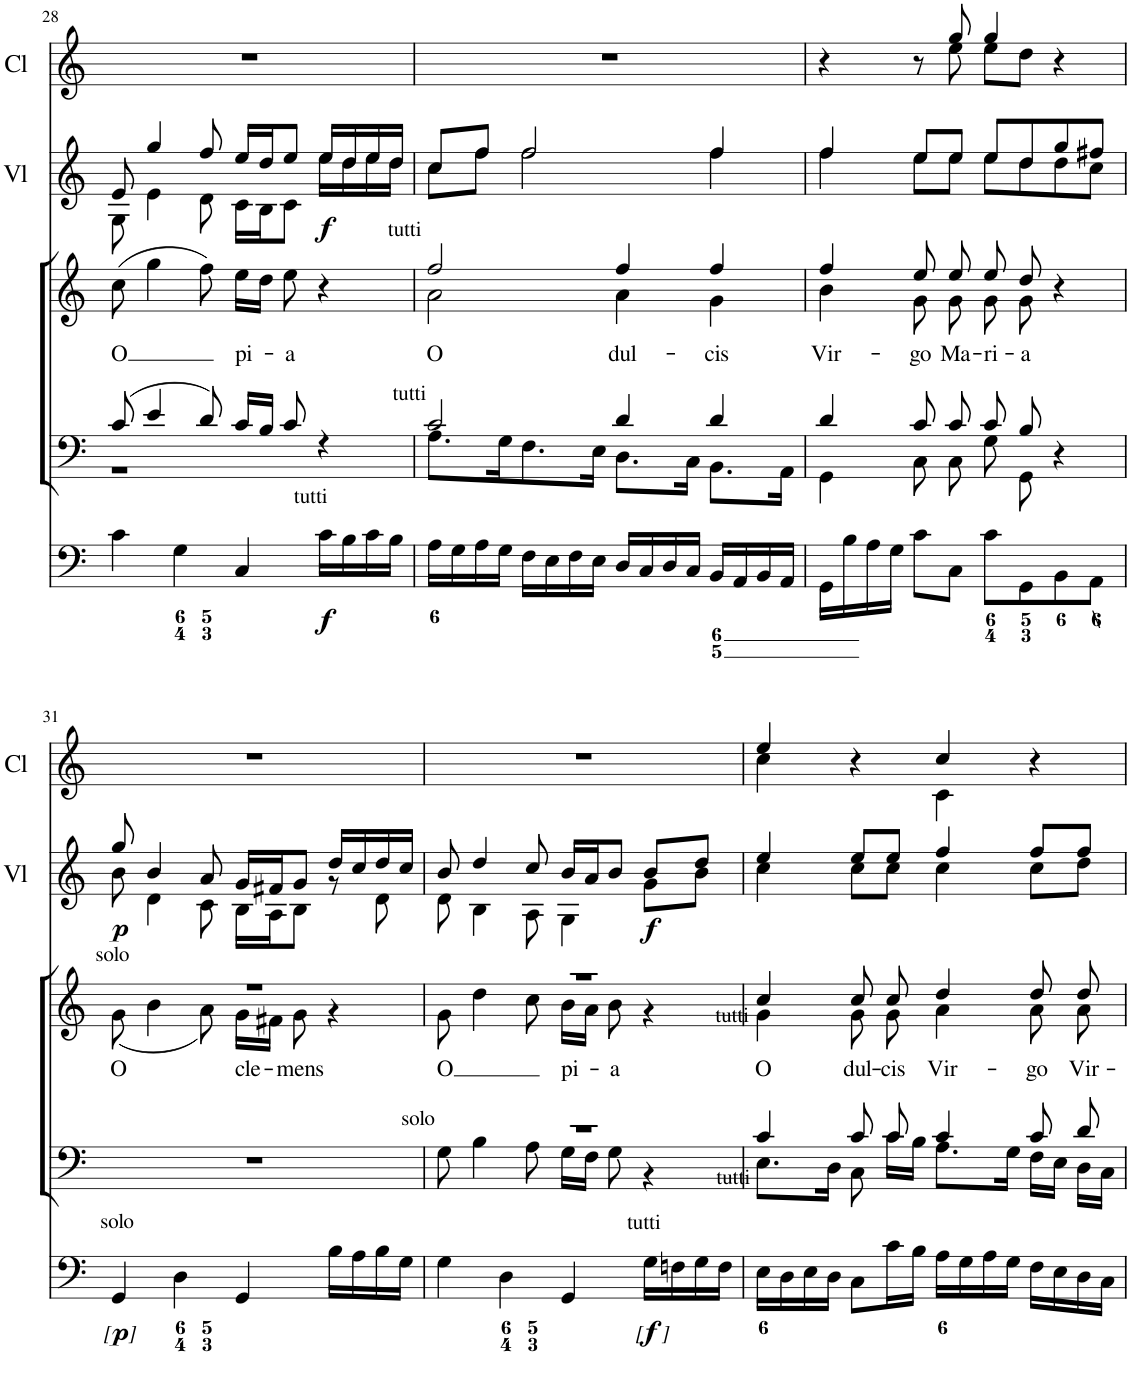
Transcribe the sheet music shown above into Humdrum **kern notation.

**kern	**dynam	**kern	**kern	**text	**kern	**dynam	**kern
*part5	*part5	*part4	*part3	*part3	*part2	*part2	*part1
*staff5	*staff5	*staff4	*staff3	*staff3	*staff2	*staff2	*staff1
*I"Organo	*	*I"TB	*I"SA	*	*I"2 Violini	*	*I"2 Clarini
*	*	*	*	*	*I'Vl	*	*I'Cl
!!LO:PB:g=z
*clefF4	*	*clefF4	*clefG2	*	*clefG2	*	*clefG2
*k[]	*	*k[]	*k[]	*	*k[]	*	*k[]
*M4/4	*	*M4/4	*M4/4	*	*M4/4	*	*M4/4
*met(c)	*	*met(c)	*met(c)	*	*met(c)	*	*met(c)
=28	=28	=28	=28	=28	=28	=28	=28
*	*	*^	*	*	*	*	*
!	!	!	!	!	!LO:LY:b	!	!	!
*	*	*	*	*	*	*^	*	*
4c\	.	(8c/	1r	(8cc\	-O	8e/	8G\	.	1r
.	.	4e/	.	4gg\	.	4gg/	4e\	.	.
4G\	.	.	.	.	.	.	.	.	.
.	.	8d/)	.	8ff\)	.	8ff/	8d\	.	.
!	!	!	!	!	!LO:LY:b	!	!	!	!
4C/	.	16c/LL	.	16ee\LL	pi-	16ee/LL	16c\LL	.	.
.	.	16B/JJ	.	16dd\JJ	.	16dd/J	16B\J	.	.
!	!	!	!	!	!LO:LY:b	!	!	!	!
.	.	8c/	.	8ee\	-a	8ee/J	8c\J	.	.
!LO:TX:a:t=tutti	!	!	!	!	!	!	!	!	!
!	!LO:DY:b	!	!	!	!	!	!	!LO:DY:b	!
16c\LL	f	4r	.	4r	.	16ee/LL	16ee\LL	f	.
16B\	.	.	.	.	.	16dd/	16dd\	.	.
16c\	.	.	.	.	.	16ee/	16ee\	.	.
16B\JJ	.	.	.	.	.	16dd/JJ	16dd\JJ	.	.
=29	=29	=29	=29	=29	=29	=29	=29	=29	=29
*	*	*	*	*^	*	*	*	*	*
!	!	!	!	!LO:TX:a:t=tutti	!	!	!	!	!	!
!	!	!LO:TX:a:t=tutti	!	!	!	!	!	!	!	!
!	!	!	!	!	!	!LO:LY:b	!	!	!	!
16A\LL	.	2c/	8.A\L	2ff/	2a\	O	8cc/L	8cc\L	.	1r
16G\	.	.	.	.	.	.	.	.	.	.
16A\	.	.	.	.	.	.	8ff/J	8ff\J	.	.
16G\JJ	.	.	16G\K	.	.	.	.	.	.	.
16F\LL	.	.	8.F\	.	.	.	2ff/	2ff\	.	.
16E\	.	.	.	.	.	.	.	.	.	.
16F\	.	.	.	.	.	.	.	.	.	.
16E\JJ	.	.	16E\Jk	.	.	.	.	.	.	.
!	!	!	!	!	!	!LO:LY:b	!	!	!	!
16D/LL	.	4d/	8.D\L	4ff/	4a\	dul-	.	.	.	.
16C/	.	.	.	.	.	.	.	.	.	.
16D/	.	.	.	.	.	.	.	.	.	.
16C/JJ	.	.	16C\Jk	.	.	.	.	.	.	.
!	!	!	!	!	!	!LO:LY:b	!	!	!	!
16BB/LL	.	4d/	8.BB\L	4ff/	4g\	-cis	4ff/	4ff\	.	.
16AA/	.	.	.	.	.	.	.	.	.	.
16BB/	.	.	.	.	.	.	.	.	.	.
16AA/JJ	.	.	16AA\Jk	.	.	.	.	.	.	.
=30	=30	=30	=30	=30	=30	=30	=30	=30	=30	=30
!	!	!	!	!	!	!LO:LY:b	!	!	!	!
*	*	*	*	*	*	*	*	*	*	*^
16GG\LL	.	4d/	4GG\	4ff/	4b\	Vir-	4ff/	4ff\	.	4r	4.ryy
16B\	.	.	.	.	.	.	.	.	.	.	.
16A\	.	.	.	.	.	.	.	.	.	.	.
16G\JJ	.	.	.	.	.	.	.	.	.	.	.
!	!	!	!	!	!	!LO:LY:b	!	!	!	!	!
8c\L	.	8c/	8C\	8ee/	8g\	-go	8ee/L	8ee\L	.	8r	.
!	!	!	!	!	!	!LO:LY:b	!	!	!	!	!
8C\J	.	8c/	8C\	8ee/	8g\	Ma-	8ee/J	8ee\J	.	8gg/	8ee\
!	!	!	!	!	!	!LO:LY:b	!	!	!	!	!
8c\L	.	8c/	8G\	8ee/	8g\	-ri-	8ee/L	8ee\L	.	4gg/	8ee\L
!	!	!	!	!	!	!LO:LY:b	!	!	!	!	!
8GG\	.	8B/	8GG\	8dd/	8g\	-a	8dd/	8dd\	.	.	8dd\J
8BB\	.	4r	4ryy	4r	4ryy	.	8gg/	8dd\	.	4r	4ryy
8AA\J	.	.	.	.	.	.	8ff#X/J	8cc\J	.	.	.
*	*	*v	*v	*	*	*	*	*	*	*v	*v
!!LO:LB:g=z
=31	=31	=31	=31	=31	=31	=31	=31	=31	=31
!	!	!	!LO:TX:a:t=solo	!	!	!	!	!	!
!LO:TX:a:t=solo	!	!	!	!	!	!	!	!	!
!	!LO:DY:b	!	!	!	!LO:LY:b	!	!	!	!
!	!LO:DY:n=1:b	!	!	!	!	!	!	!	!
!	!LO:DY:n=2:b	!	!	!	!	!	!	!LO:DY:b	!
4GG/	other-dynamics p other-dynamics	1r	1r	(8g\	O	8gg/	8b\	p	1r
.	.	.	.	4b\	.	4b/	4d\	.	.
4D\	.	.	.	.	.	.	.	.	.
.	.	.	.	8a\)	.	8a/	8c\	.	.
!	!	!	!	!	!LO:LY:b	!	!	!	!
4GG/	.	.	.	16g\LL	cle-	16g/LL	16B\LL	.	.
.	.	.	.	16f#X\JJ	.	16f#X/J	16A\J	.	.
!	!	!	!	!	!LO:LY:b	!	!	!	!
.	.	.	.	8g\	-mens	8g/J	8B\J	.	.
16B\LL	.	.	.	4r	.	16dd/LL	8r	.	.
16A\	.	.	.	.	.	16cc/	.	.	.
16B\	.	.	.	.	.	16dd/	8d\	.	.
16G\JJ	.	.	.	.	.	16cc/JJ	.	.	.
=32	=32	=32	=32	=32	=32	=32	=32	=32	=32
*	*	*^	*	*	*	*	*	*	*
!	!	!LO:TX:a:t=solo	!	!	!	!	!	!	!	!
!	!	!	!	!	!	!LO:LY:b	!	!	!	!
4G\	.	1r	8G\	1r	8g\	-O	8b/	8d\	.	1r
.	.	.	4B\	.	4dd\	.	4dd/	4B\	.	.
4D\	.	.	.	.	.	.	.	.	.	.
.	.	.	8A\	.	8cc\	.	8cc/	8A\	.	.
!	!	!	!	!	!	!LO:LY:b	!	!	!	!
4GG/	.	.	16G\LL	.	16b\LL	pi-	16b/LL	4G\	.	.
.	.	.	16F\JJ	.	16a\JJ	.	16a/J	.	.	.
!	!	!	!	!	!	!LO:LY:b	!	!	!	!
.	.	.	8G\	.	8b\	-a	8b/J	.	.	.
!LO:TX:a:t=tutti	!	!	!	!	!	!	!	!	!	!
!	!LO:DY:b	!	!	!	!	!	!	!	!	!
!	!LO:DY:n=1:b	!	!	!	!	!	!	!	!	!
!	!LO:DY:n=2:b	!	!	!	!	!	!	!	!LO:DY:b	!
16G\LL	other-dynamics f other-dynamics	.	4r	.	4r	.	8b/L	8g\L	f	.
16Fn\	.	.	.	.	.	.	.	.	.	.
16G\	.	.	.	.	.	.	8dd/J	8b\J	.	.
16F\JJ	.	.	.	.	.	.	.	.	.	.
=33	=33	=33	=33	=33	=33	=33	=33	=33	=33	=33
!	!	!	!	!LO:TX:a:t=tutti	!	!	!	!	!	!
!	!	!LO:TX:a:t=tutti	!	!	!	!	!	!	!	!
!	!	!	!	!	!	!LO:LY:b	!	!	!	!
*	*	*	*	*	*	*	*	*	*	*^
16E\LL	.	4c/	8.E\L	4cc/	4g\	O	4ee/	4cc\	.	4ee/	4cc\
16D\	.	.	.	.	.	.	.	.	.	.	.
16E\	.	.	.	.	.	.	.	.	.	.	.
16D\JJ	.	.	16D\Jk	.	.	.	.	.	.	.	.
!	!	!	!	!	!	!LO:LY:b	!	!	!	!	!
8C\L	.	8c/	8C\	8cc/	8g\	dul-	8ee/L	8cc\L	.	4r	4ryy
!	!	!	!	!	!	!LO:LY:b	!	!	!	!	!
16c\L	.	8c/	16c\LL	8cc/	8g\	-cis	8ee/J	8cc\J	.	.	.
16B\JJ	.	.	16B\JJ	.	.	.	.	.	.	.	.
!	!	!	!	!	!	!LO:LY:b	!	!	!	!	!
16A\LL	.	4c/	8.A\L	4dd/	4a\	Vir-	4ff/	4cc\	.	4cc/	4c\
16G\	.	.	.	.	.	.	.	.	.	.	.
16A\	.	.	.	.	.	.	.	.	.	.	.
16G\JJ	.	.	16G\Jk	.	.	.	.	.	.	.	.
!	!	!	!	!	!	!LO:LY:b	!	!	!	!	!
16F\LL	.	8c/	16F\LL	8dd/	8a\	-go	8ff/L	8cc\L	.	4r	4ryy
16E\	.	.	16E\JJ	.	.	.	.	.	.	.	.
!	!	!	!	!	!	!LO:LY:b	!	!	!	!	!
16D\	.	8d/	16D\LL	8dd/	8a\	Vir-	8ff/J	8dd\J	.	.	.
16C\JJ	.	.	16C\JJ	.	.	.	.	.	.	.	.
*	*	*v	*v	*	*	*	*v	*v	*	*v	*v
*	*	*	*v	*v	*	*	*	*
=	=	=	=	=	=	=	=
*-	*-	*-	*-	*-	*-	*-	*-
